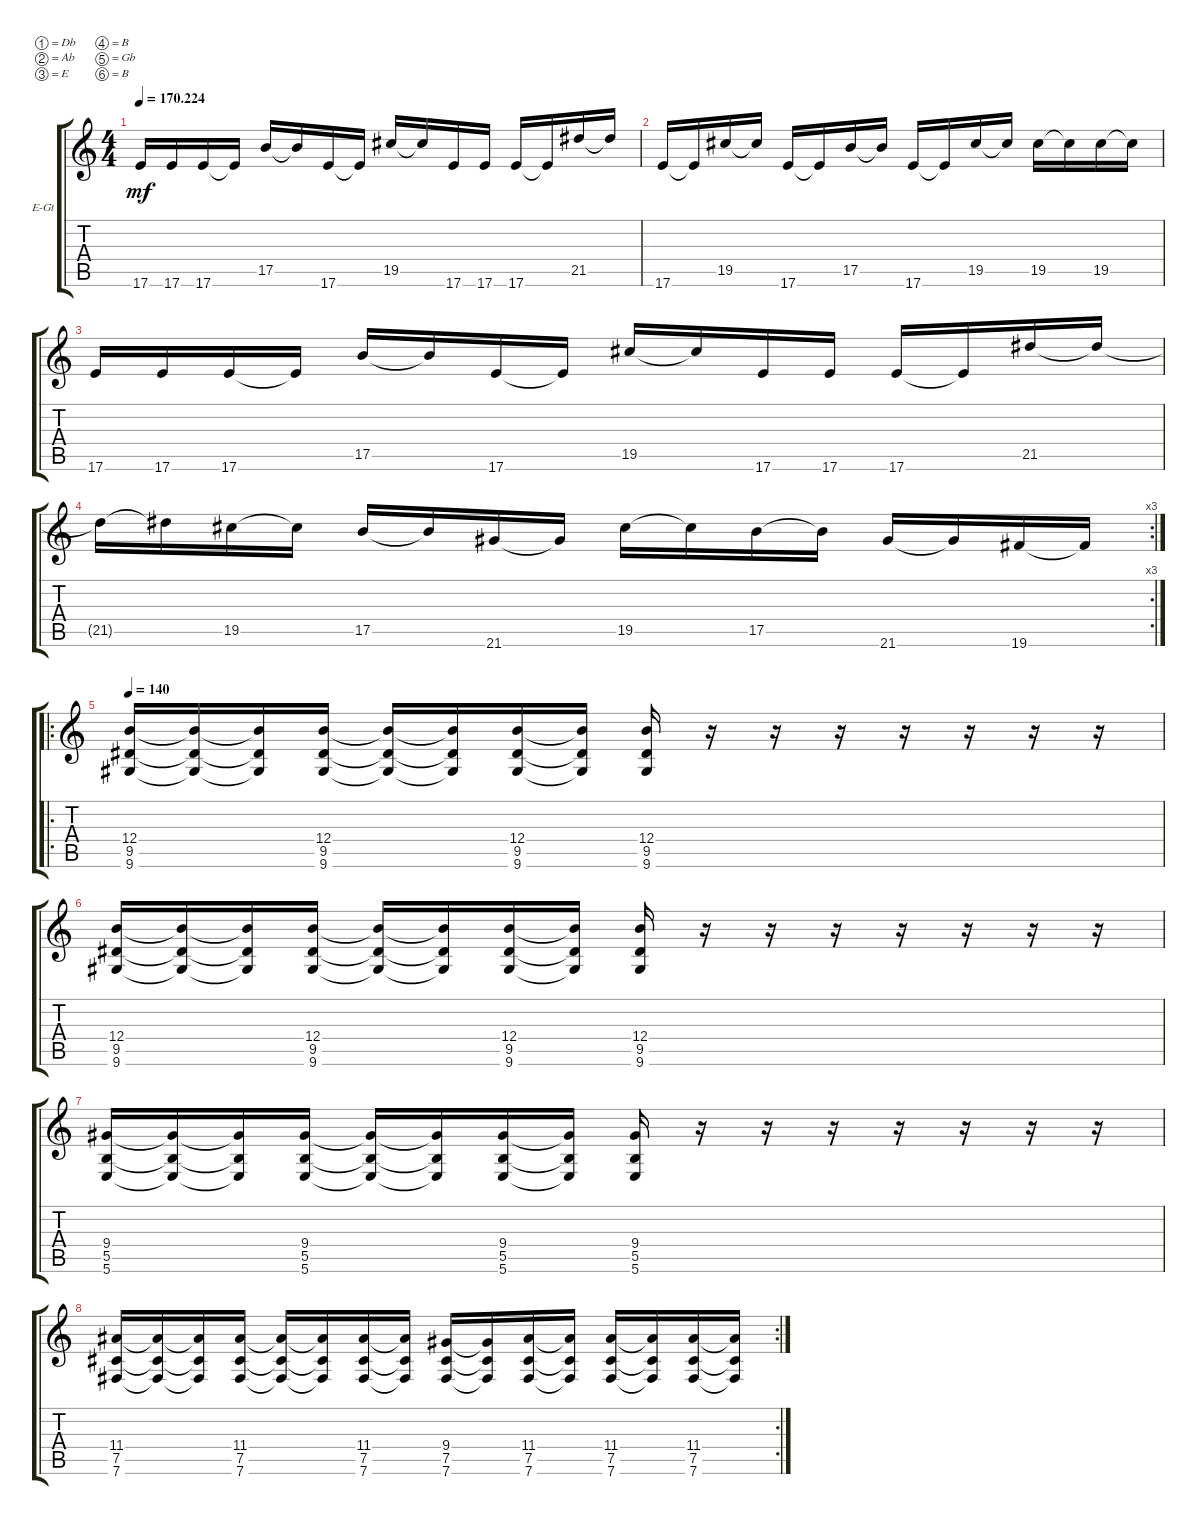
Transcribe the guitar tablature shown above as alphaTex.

\bracketExtendMode groupsimilarinstruments
\firstSystemTrackNameOrientation horizontal
\otherSystemsTrackNameOrientation horizontal
\track ("Rhythm" "E-Gt") {instrument distortionguitar}
\staff {score tabs}
\tuning (Db4 Ab3 E3 B2 Gb2 B1)
\ts (4 4)
\tempo
170.224
\accidentals auto
\clef g2
\ottava regular
\simile none
\ks c
17.6.16{dy mf} 17.6.16 17.6.16 17.6{t}.16 17.5.16 17.5{t}.16 17.6.16 17.6{t}.16 19.5.16 19.5{t}.16 17.6.16 17.6.16 17.6.16 17.6{t}.16 21.5.16 21.5{t}.16 |
17.6.16 17.6{t}.16 19.5.16 19.5{t}.16 17.6.16 17.6{t}.16 17.5.16 17.5{t}.16 17.6.16 17.6{t}.16 19.5.16 19.5{t}.16 19.5.16 19.5{t}.16 19.5.16 19.5{t}.16 |
17.6.16 17.6.16 17.6.16 17.6{t}.16 17.5.16 17.5{t}.16 17.6.16 17.6{t}.16 19.5.16 19.5{t}.16 17.6.16 17.6.16 17.6.16 17.6{t}.16 21.5.16 21.5{t}.16 |
\rc 3
21.5{t}.16 21.5{t}.16 19.5.16 19.5{t}.16 17.5.16 17.5{t}.16 21.6.16 21.6{t}.16 19.5.16 19.5{t}.16 17.5.16 17.5{t}.16 21.6.16 21.6{t}.16 19.6.16 19.6{t}.16 |
\ro
\tempo 140
(9.6 9.5 12.4).16 (9.6{t} 9.5{t} 12.4{t}).16 (9.6{t} 9.5{t} 12.4{t}).16 (9.6 9.5 12.4).16 (9.6{t} 9.5{t} 12.4{t}).16 (9.6{t} 9.5{t} 12.4{t}).16 (9.6 9.5 12.4).16 (9.6{t} 9.5{t} 12.4{t}).16 (9.6 9.5 12.4).16 r.16 r.16 r.16 r.16 r.16 r.16 r.16 |
(9.6 9.5 12.4).16 (9.6{t} 9.5{t} 12.4{t}).16 (9.6{t} 9.5{t} 12.4{t}).16 (9.6 9.5 12.4).16 (9.6{t} 9.5{t} 12.4{t}).16 (9.6{t} 9.5{t} 12.4{t}).16 (9.6 9.5 12.4).16 (9.6{t} 9.5{t} 12.4{t}).16 (9.6 9.5 12.4).16 r.16 r.16 r.16 r.16 r.16 r.16 r.16 |
(5.6 5.5 9.4).16 (5.6{t} 5.5{t} 9.4{t}).16 (5.6{t} 5.5{t} 9.4{t}).16 (5.6 5.5 9.4).16 (5.6{t} 5.5{t} 9.4{t}).16 (5.6{t} 5.5{t} 9.4{t}).16 (5.6 5.5 9.4).16 (5.6{t} 5.5{t} 9.4{t}).16 (5.6 5.5 9.4).16 r.16 r.16 r.16 r.16 r.16 r.16 r.16 |
\rc 2
(7.6 7.5 11.4).16 (7.6{t} 7.5{t} 11.4{t}).16 (7.6{t} 7.5{t} 11.4{t}).16 (7.6 7.5 11.4).16 (7.6{t} 7.5{t} 11.4{t}).16 (7.6{t} 7.5{t} 11.4{t}).16 (7.6 7.5 11.4).16 (7.6{t} 7.5{t} 11.4{t}).16 (7.6 7.5 9.4).16 (7.6{t} 7.5{t} 9.4{t}).16 (7.6 7.5 11.4).16 (7.6{t} 7.5{t} 11.4{t}).16 (7.6 7.5 11.4).16 (7.6{t} 7.5{t} 11.4{t}).16 (7.6 11.4 7.5).16 (7.6{t} 11.4{t} 7.5{t}).16
